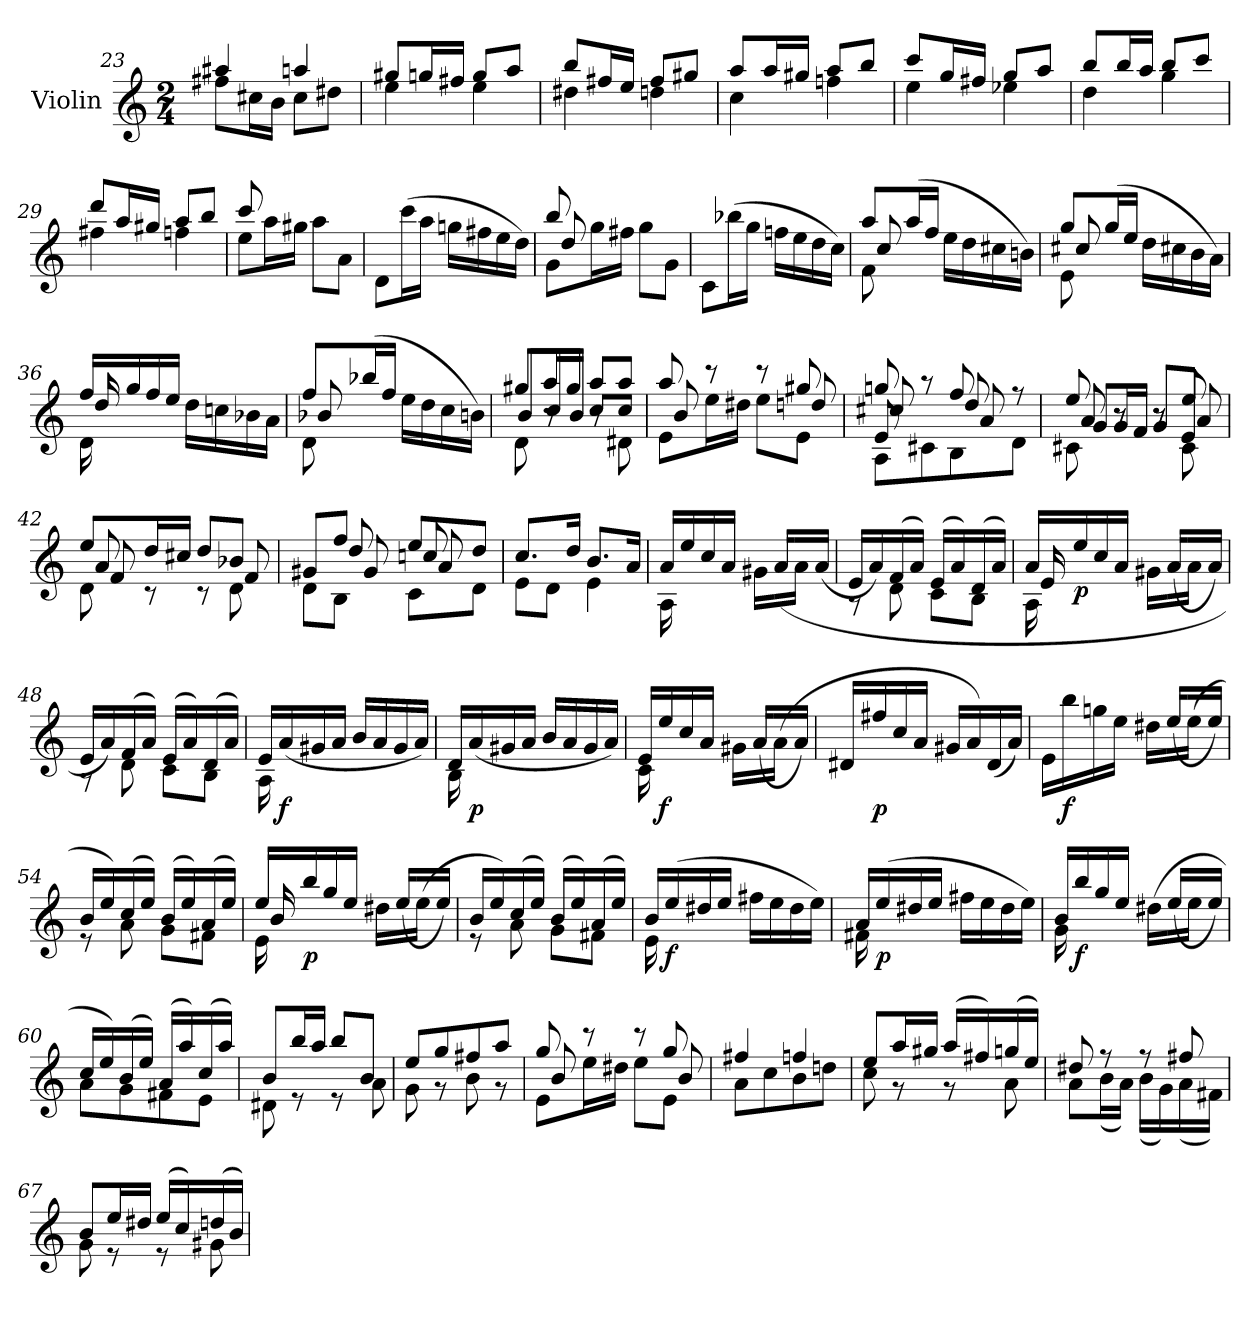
**kern	**dynam
*part1	*part1
*staff1	*staff1
*I"Violin	*
*I'Vln.	*
*clefG2	*
*k[]	*
*M2/4	*
=23	=23
*^	*
4aa#X/	8ff#X\L	.
.	16cc#X\L	.
.	16b\JJ	.
4aan/	8cc#\L	.
.	8dd#X\J	.
=24	=24	=24
8gg#X/L	4ee\	.
16ggn/L	.	.
16ff#X/JJ	.	.
8gg/L	4ee\	.
8aa/J	.	.
=25	=25	=25
8bb/L	4dd#X\	.
16ff#X/L	.	.
16ee/JJ	.	.
8ff#/L	4ddn\	.
8gg#X/J	.	.
=26	=26	=26
8aa/L	4cc\	.
16aa/L	.	.
16gg#X/JJ	.	.
8aa/L	4ffn\	.
8bb/J	.	.
=27	=27	=27
8ccc/L	4ee\	.
16gg/L	.	.
16ff#X/JJ	.	.
8gg/L	4ee-X\	.
8aa/J	.	.
=28	=28	=28
8bb/L	4dd\	.
16bb/L	.	.
16aa/JJ	.	.
8bb/L	4gg\	.
8ccc/J	.	.
=29	=29	=29
8ddd/L	4ff#X\	.
16aa/L	.	.
16gg#X/JJ	.	.
8aa/L	4ffn\	.
8bb/J	.	.
=30	=30	=30
8ccc/	8ee\L	.
8ryy	16aa\L	.
.	16gg#X\JJ	.
4ryy	8aa\L	.
.	8a\J	.
*v	*v	*
=31	=31
8d\L	.
(>16ccc\L	.
16aa\JJ	.
16ggn\LL	.
16ff#X\	.
16ee\	.
16dd\JJ)	.
=32	=32
*^	*
*	*^	*
8bb/	8g\L	8dd/	.
8ryy	16gg\L	8ryy	.
.	16ff#X\JJ	.	.
4ryy	8gg\L	4ryy	.
.	8g\J	.	.
*v	*v	*v	*
=33	=33
8c\L	.
(>16bb-X\L	.
16gg\JJ	.
16ffn\LL	.
16ee\	.
16dd\	.
16cc\JJ)	.
=34	=34
*^	*
*	*^	*
8aa/L	8f\	8cc/	.
(>16aa/L	8ryy	8ryy	.
16ff/JJ	.	.	.
16ee\LL	4ryy	4ryy	.
16dd\	.	.	.
16cc#X\	.	.	.
16bn\JJ)	.	.	.
=35	=35	=35	=35
8gg/L	8e\	8cc#X/	.
(>16gg/L	8ryy	8ryy	.
16ee/JJ	.	.	.
16dd\LL	4ryy	4ryy	.
16cc#X\	.	.	.
16b\	.	.	.
16a\JJ)	.	.	.
=36	=36	=36	=36
16ff/LL	16d\	16dd/	.
16gg/	16ryy	16ryy	.
16ff/	8ryy	8ryy	.
16ee/JJ	.	.	.
16dd\LL	4ryy	4ryy	.
16ccn\	.	.	.
16b-X\	.	.	.
16a\JJ	.	.	.
=37	=37	=37	=37
8ff/L	8d\	8b-X/	.
(>16bb-X/L	8ryy	8ryy	.
16ff/JJ	.	.	.
16ee\LL	4ryy	4ryy	.
16dd\	.	.	.
16cc\	.	.	.
16bn\JJ)	.	.	.
=38	=38	=38	=38
8gg#X/L	8d\	8b/L	.
16aa/L	8r	16cc/L	.
16gg#/JJ	.	16b/JJ	.
8aa/L	8r	8cc/L	.
8aa/J	8d#X\	8cc/J	.
=39	=39	=39	=39
8aa/	8e\L	8b/	.
8r	16ee\L	8ryy	.
.	16dd#X\JJ	.	.
8r	8ee\L	8ryy	.
8gg#X/	8e\J	8ddn/	.
=40	=40	=40	=40
*	*	*^	*
8ggn/	8A\L	8cc#X/	8e/	.
8r	8c#X\	8ryy	8ryy	.
8ff/	8B\	8dd/	8a/	.
8r	8d\J	8ryy	8ryy	.
=41	=41	=41	=41	=41
8ee/	8c#X\	8a/	8g/L	.
8r	8r	8ryy	16g/L	.
.	.	.	16f/JJ	.
8r	8r	8ryy	8g/L	.
8ee/	8c#\	8a/	8e/J	.
=42	=42	=42	=42	=42
8ee/L	8d\	8a/	8f/	.
16dd/L	8r	8ryy	8ryy	.
16cc#X/JJ	.	.	.	.
8dd/L	8r	8ryy	4ryy	.
8b-X/J	8d\	8f/	.	.
=43	=43	=43	=43	=43
8g#X/L	8d\L	8ryy	8ryy	.
8ff/J	8B\J	8dd/	8g#/	.
8ee/L	8c\L	8ccn/	8a/	.
8dd/J	8d\J	8ryy	8ryy	.
*	*v	*v	*v	*
=44	=44	=44
8.cc/L	8e\L	.
.	8d\J	.
16dd/Jk	.	.
8.b/L	4e\	.
16a/Jk	.	.
=45	=45	=45
16a/LL	16A\	.
16ee/	16ryy	.
16cc/	8ryy	.
16a/JJ	.	.
16ryy	(>16g#X\LL	.
(16a/LL	16ryy	.
16ryy	(<16a\JJ	.
(16a/JJ	16ryy	.
=46	=46	=46
16e/LL	8r	.
16a/)	.	.
(>16f/	8d\	.
16a/JJ)	.	.
(>16e/LL	8c\L	.
16a/)	.	.
(>16d/	8B\J	.
16a/JJ)	.	.
=47	=47	=47
*	*^	*
16a/LL	16A\	16e/	.
!	!	!	!LO:DY:b
16ee/	16ryy	16ryy	p
16cc/	8ryy	8ryy	.
16a/JJ	.	.	.
16ryy	(>16g#X\LL	4ryy	.
(16a/LL	16ryy	.	.
16ryy	(<16a\JJ	.	.
16a/JJ)	16ryy	.	.
*	*v	*v	*
=48	=48	=48
16e/LL	8r	.
16a/)	.	.
(>16f/	8d\	.
16a/JJ)	.	.
(>16e/LL	8c\L	.
16a/)	.	.
(>16d/	8B\J	.
16a/JJ)	.	.
=49	=49	=49
16e/LL	16A\	.
!	!	!LO:DY:b
(<16a/	16ryy	f
16g#X/	8ryy	.
16a/JJ	.	.
16b/LL	4ryy	.
16a/	.	.
16g#/	.	.
16a/JJ)	.	.
=50	=50	=50
16d/LL	16B\	.
!	!	!LO:DY:b
(<16a/	16ryy	p
16g#X/	8ryy	.
16a/JJ	.	.
16b/LL	4ryy	.
16a/	.	.
16g#/	.	.
16a/JJ)	.	.
=51	=51	=51
16e/LL	16c\	.
!	!	!LO:DY:b
16ee/	16ryy	f
16cc/	8ryy	.
16a/JJ	.	.
16ryy	(<16g#X\LL	.
(16a/LL	16ryy	.
16ryy	(<16a\JJ	.
16a/JJ)	16ryy	.
*v	*v	*
=52	=52
16d#X/LL	.
!	!LO:DY:b
16ff#X/	p
16cc/	.
16a/JJ	.
16g#X/LL	.
16a/)	.
(<16d#/	.
16a/JJ)	.
=53	=53
*^	*
16e\LL	4ryy	.
!	!	!LO:DY:b
16bb\	.	f
16ggn\	.	.
16ee\JJ	.	.
16ryy	(>16dd#X\LL	.
(16ee/LL	16ryy	.
16ryy	(<16ee\JJ	.
16ee/JJ)	16ryy	.
=54	=54	=54
16b/LL	8r	.
16ee/)	.	.
(>16cc/	8a\	.
16ee/JJ)	.	.
(>16b/LL	8g\L	.
16ee/)	.	.
(>16a/	8f#X\J	.
16ee/JJ)	.	.
=55	=55	=55
*	*^	*
16ee/LL	16e\	16b/	.
!	!	!	!LO:DY:b
16bb/	16ryy	16ryy	p
16gg/	8ryy	8ryy	.
16ee/JJ	.	.	.
16ryy	(>16dd#X\LL	4ryy	.
(16ee/LL	16ryy	.	.
16ryy	(<16ee\JJ	.	.
16ee/JJ)	16ryy	.	.
*	*v	*v	*
=56	=56	=56
16b/LL	8r	.
16ee/)	.	.
(>16cc/	8a\	.
16ee/JJ)	.	.
(>16b/LL	8g\L	.
16ee/)	.	.
(>16a/	8f#X\J	.
16ee/JJ)	.	.
=57	=57	=57
16b/LL	16e\	.
!	!	!LO:DY:b
(>16ee/	16ryy	f
16dd#X/	8ryy	.
16ee/JJ	.	.
16ff#X\LL	4ryy	.
16ee\	.	.
16dd#\	.	.
16ee\JJ)	.	.
=58	=58	=58
16a/LL	16f#X\	.
!	!	!LO:DY:b
(>16ee/	16ryy	p
16dd#X/	8ryy	.
16ee/JJ	.	.
16ff#X\LL	4ryy	.
16ee\	.	.
16dd#\	.	.
16ee\JJ)	.	.
=59	=59	=59
16b/LL	16g\	.
!	!	!LO:DY:b
16bb/	16ryy	f
16gg/	8ryy	.
16ee/JJ	.	.
16ryy	(>16dd#X\LL	.
(16ee/LL	16ryy	.
16ryy	16ee\JJ	.
16ee/JJ)	16ryy	.
=60	=60	=60
16cc/LL	8a\L	.
16ee/)	.	.
(>16b/	8g\	.
16ee/JJ)	.	.
(>16a/LL	8f#X\	.
16aa/)	.	.
(>16cc/	8e\J	.
16aa/JJ)	.	.
=61	=61	=61
8b/L	8d#X\	.
16bb/L	8r	.
16aa/JJ	.	.
8bb/L	8r	.
8b/J	8a\	.
=62	=62	=62
8ee/L	8g\	.
8gg/	8r	.
8ff#X/	8b\	.
8aa/J	8r	.
=63	=63	=63
*	*^	*
8gg/	8e\L	8b/	.
8r	16ee\L	8ryy	.
.	16dd#X\JJ	.	.
8r	8ee\L	8ryy	.
8gg/	8e\J	8b/	.
*	*v	*v	*
=64	=64	=64
4ff#X/	8a\L	.
.	8cc\	.
4ffn/	8b\	.
.	8ddn\J	.
=65	=65	=65
8ee/L	8cc\	.
16aa/L	8r	.
16gg#X/JJ	.	.
(>16aa/LL	8r	.
16ff#X/)	.	.
(>16ggn/	8a\	.
16ee/JJ)	.	.
=66	=66	=66
8dd#X/	8a\L	.
8r	(<16b\L	.
.	16a\JJ)	.
8r	(<16b\LL	.
.	16g\)	.
8ff#X/	(<16a\	.
.	16f#X\JJ)	.
=67	=67	=67
8b/L	8g\	.
16ee/L	8r	.
16dd#X/JJ	.	.
(>16ee/LL	8r	.
16cc/)	.	.
(>16ddn/	8g#X\	.
16b/JJ)	.	.
*v	*v	*
=	=
*-	*-
